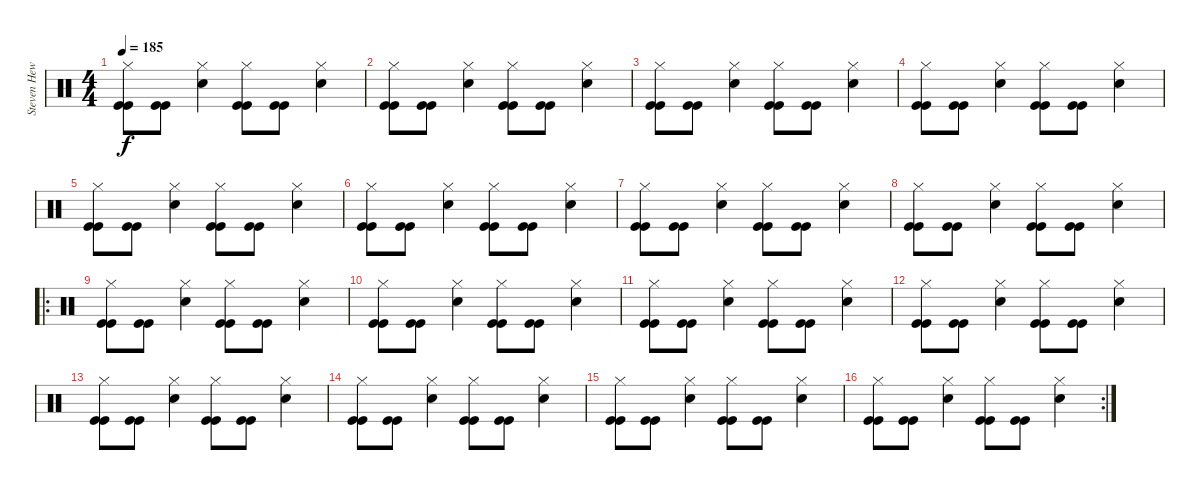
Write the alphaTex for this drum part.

\track ("Steven Hewitt" "Steven Hew") {instrument percussion}
\staff {score}
\articulation defaults
\ts (4 4)
\tempo 185
\clef neutral
\ks c
("Hi-Hat (closed)" "Kick (hit)" "Kick (hit)").8{dy f} ("Kick (hit)" "Kick (hit)").8 ("Hi-Hat (closed)" "Electric Snare (hit)").4 ("Hi-Hat (closed)" "Kick (hit)" "Kick (hit)").8 ("Kick (hit)" "Kick (hit)").8 ("Hi-Hat (closed)" "Electric Snare (hit)").4 |
("Hi-Hat (closed)" "Kick (hit)" "Kick (hit)").8 ("Kick (hit)" "Kick (hit)").8 ("Hi-Hat (closed)" "Electric Snare (hit)").4 ("Hi-Hat (closed)" "Kick (hit)" "Kick (hit)").8 ("Kick (hit)" "Kick (hit)").8 ("Hi-Hat (closed)" "Electric Snare (hit)").4 |
("Hi-Hat (closed)" "Kick (hit)" "Kick (hit)").8 ("Kick (hit)" "Kick (hit)").8 ("Hi-Hat (closed)" "Electric Snare (hit)").4 ("Hi-Hat (closed)" "Kick (hit)" "Kick (hit)").8 ("Kick (hit)" "Kick (hit)").8 ("Hi-Hat (closed)" "Electric Snare (hit)").4 |
("Hi-Hat (closed)" "Kick (hit)" "Kick (hit)").8 ("Kick (hit)" "Kick (hit)").8 ("Hi-Hat (closed)" "Electric Snare (hit)").4 ("Hi-Hat (closed)" "Kick (hit)" "Kick (hit)").8 ("Kick (hit)" "Kick (hit)").8 ("Hi-Hat (closed)" "Electric Snare (hit)").4 |
("Hi-Hat (closed)" "Kick (hit)" "Kick (hit)").8 ("Kick (hit)" "Kick (hit)").8 ("Hi-Hat (closed)" "Electric Snare (hit)").4 ("Hi-Hat (closed)" "Kick (hit)" "Kick (hit)").8 ("Kick (hit)" "Kick (hit)").8 ("Hi-Hat (closed)" "Electric Snare (hit)").4 |
("Hi-Hat (closed)" "Kick (hit)" "Kick (hit)").8 ("Kick (hit)" "Kick (hit)").8 ("Hi-Hat (closed)" "Electric Snare (hit)").4 ("Hi-Hat (closed)" "Kick (hit)" "Kick (hit)").8 ("Kick (hit)" "Kick (hit)").8 ("Hi-Hat (closed)" "Electric Snare (hit)").4 |
("Hi-Hat (closed)" "Kick (hit)" "Kick (hit)").8 ("Kick (hit)" "Kick (hit)").8 ("Hi-Hat (closed)" "Electric Snare (hit)").4 ("Hi-Hat (closed)" "Kick (hit)" "Kick (hit)").8 ("Kick (hit)" "Kick (hit)").8 ("Hi-Hat (closed)" "Electric Snare (hit)").4 |
("Hi-Hat (closed)" "Kick (hit)" "Kick (hit)").8 ("Kick (hit)" "Kick (hit)").8 ("Hi-Hat (closed)" "Electric Snare (hit)").4 ("Hi-Hat (closed)" "Kick (hit)" "Kick (hit)").8 ("Kick (hit)" "Kick (hit)").8 ("Hi-Hat (closed)" "Electric Snare (hit)").4 |
\ro
("Hi-Hat (closed)" "Kick (hit)" "Kick (hit)").8 ("Kick (hit)" "Kick (hit)").8 ("Hi-Hat (closed)" "Electric Snare (hit)").4 ("Hi-Hat (closed)" "Kick (hit)" "Kick (hit)").8 ("Kick (hit)" "Kick (hit)").8 ("Hi-Hat (closed)" "Electric Snare (hit)").4 |
("Hi-Hat (closed)" "Kick (hit)" "Kick (hit)").8 ("Kick (hit)" "Kick (hit)").8 ("Hi-Hat (closed)" "Electric Snare (hit)").4 ("Hi-Hat (closed)" "Kick (hit)" "Kick (hit)").8 ("Kick (hit)" "Kick (hit)").8 ("Hi-Hat (closed)" "Electric Snare (hit)").4 |
("Hi-Hat (closed)" "Kick (hit)" "Kick (hit)").8 ("Kick (hit)" "Kick (hit)").8 ("Hi-Hat (closed)" "Electric Snare (hit)").4 ("Hi-Hat (closed)" "Kick (hit)" "Kick (hit)").8 ("Kick (hit)" "Kick (hit)").8 ("Hi-Hat (closed)" "Electric Snare (hit)").4 |
("Hi-Hat (closed)" "Kick (hit)" "Kick (hit)").8 ("Kick (hit)" "Kick (hit)").8 ("Hi-Hat (closed)" "Electric Snare (hit)").4 ("Hi-Hat (closed)" "Kick (hit)" "Kick (hit)").8 ("Kick (hit)" "Kick (hit)").8 ("Hi-Hat (closed)" "Electric Snare (hit)").4 |
("Hi-Hat (closed)" "Kick (hit)" "Kick (hit)").8 ("Kick (hit)" "Kick (hit)").8 ("Hi-Hat (closed)" "Electric Snare (hit)").4 ("Hi-Hat (closed)" "Kick (hit)" "Kick (hit)").8 ("Kick (hit)" "Kick (hit)").8 ("Hi-Hat (closed)" "Electric Snare (hit)").4 |
("Hi-Hat (closed)" "Kick (hit)" "Kick (hit)").8 ("Kick (hit)" "Kick (hit)").8 ("Hi-Hat (closed)" "Electric Snare (hit)").4 ("Hi-Hat (closed)" "Kick (hit)" "Kick (hit)").8 ("Kick (hit)" "Kick (hit)").8 ("Hi-Hat (closed)" "Electric Snare (hit)").4 |
("Hi-Hat (closed)" "Kick (hit)" "Kick (hit)").8 ("Kick (hit)" "Kick (hit)").8 ("Hi-Hat (closed)" "Electric Snare (hit)").4 ("Hi-Hat (closed)" "Kick (hit)" "Kick (hit)").8 ("Kick (hit)" "Kick (hit)").8 ("Hi-Hat (closed)" "Electric Snare (hit)").4 |
\rc 2
("Hi-Hat (closed)" "Kick (hit)" "Kick (hit)").8 ("Kick (hit)" "Kick (hit)").8 ("Hi-Hat (closed)" "Electric Snare (hit)").4 ("Hi-Hat (closed)" "Kick (hit)" "Kick (hit)").8 ("Kick (hit)" "Kick (hit)").8 ("Hi-Hat (closed)" "Electric Snare (hit)").4
